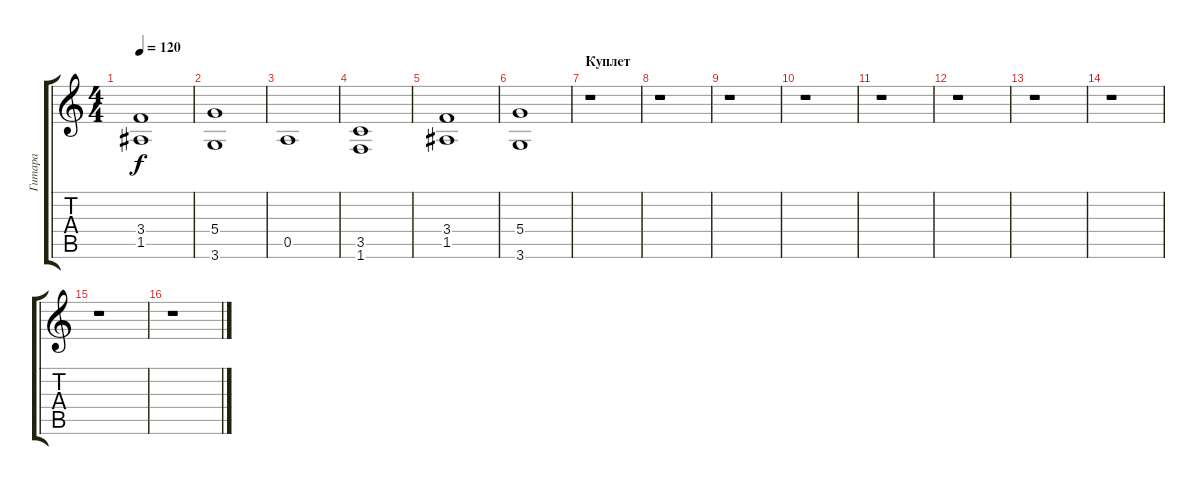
\track ("Гитара" "Гитара") {instrument distortionguitar}
\staff {score tabs}
\tuning (E4 B3 G3 D3 A2 E2) {hide}
\ts (4 4)
\tempo 120
\clef g2
\ks c
(3.4 1.5).1{dy f} |
(5.4 3.6).1 |
0.5.1 |
(3.5 1.6).1 |
(3.4 1.5).1 |
(5.4 3.6).1 |
\section ("" "Куплет")
r.1 |
r.1 |
r.1 |
r.1 |
r.1 |
r.1 |
r.1 |
r.1 |
r.1 |
r.1
